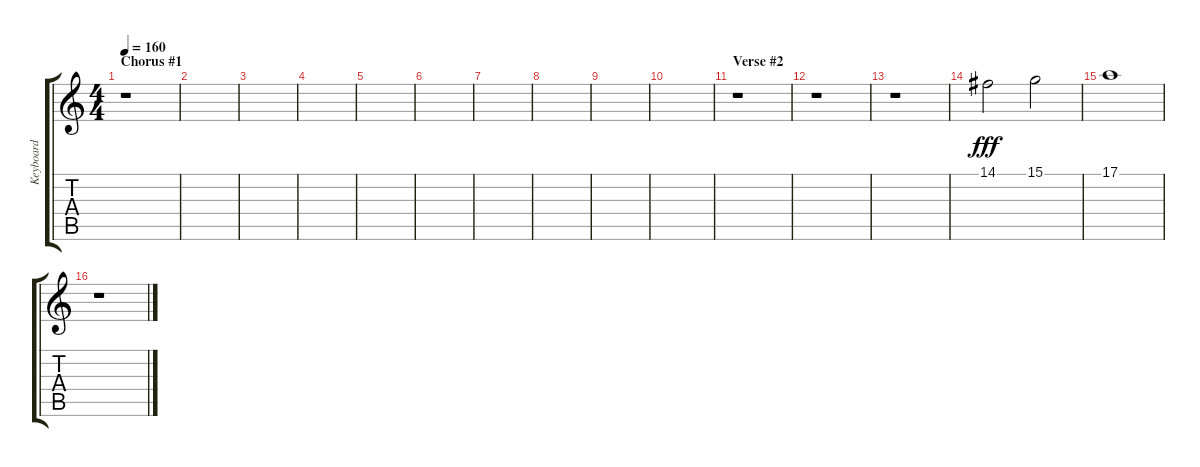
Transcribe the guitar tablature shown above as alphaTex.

\track ("Keyboard" "Keyboard") {instrument electricpiano2}
\staff {score tabs}
\tuning (E4 B3 G3 D3 A2 E2) {hide}
\ts (4 4)
\section ("" "Chorus #1")
\tempo 160
\clef g2
\ks c
r.1{dy f} |
|
|
|
|
|
|
|
|
|
\section ("" "Verse #2")
r.1 |
r.1 |
r.1 |
14.1.2{dy fff} 15.1.2 |
17.1.1 |
r.1
